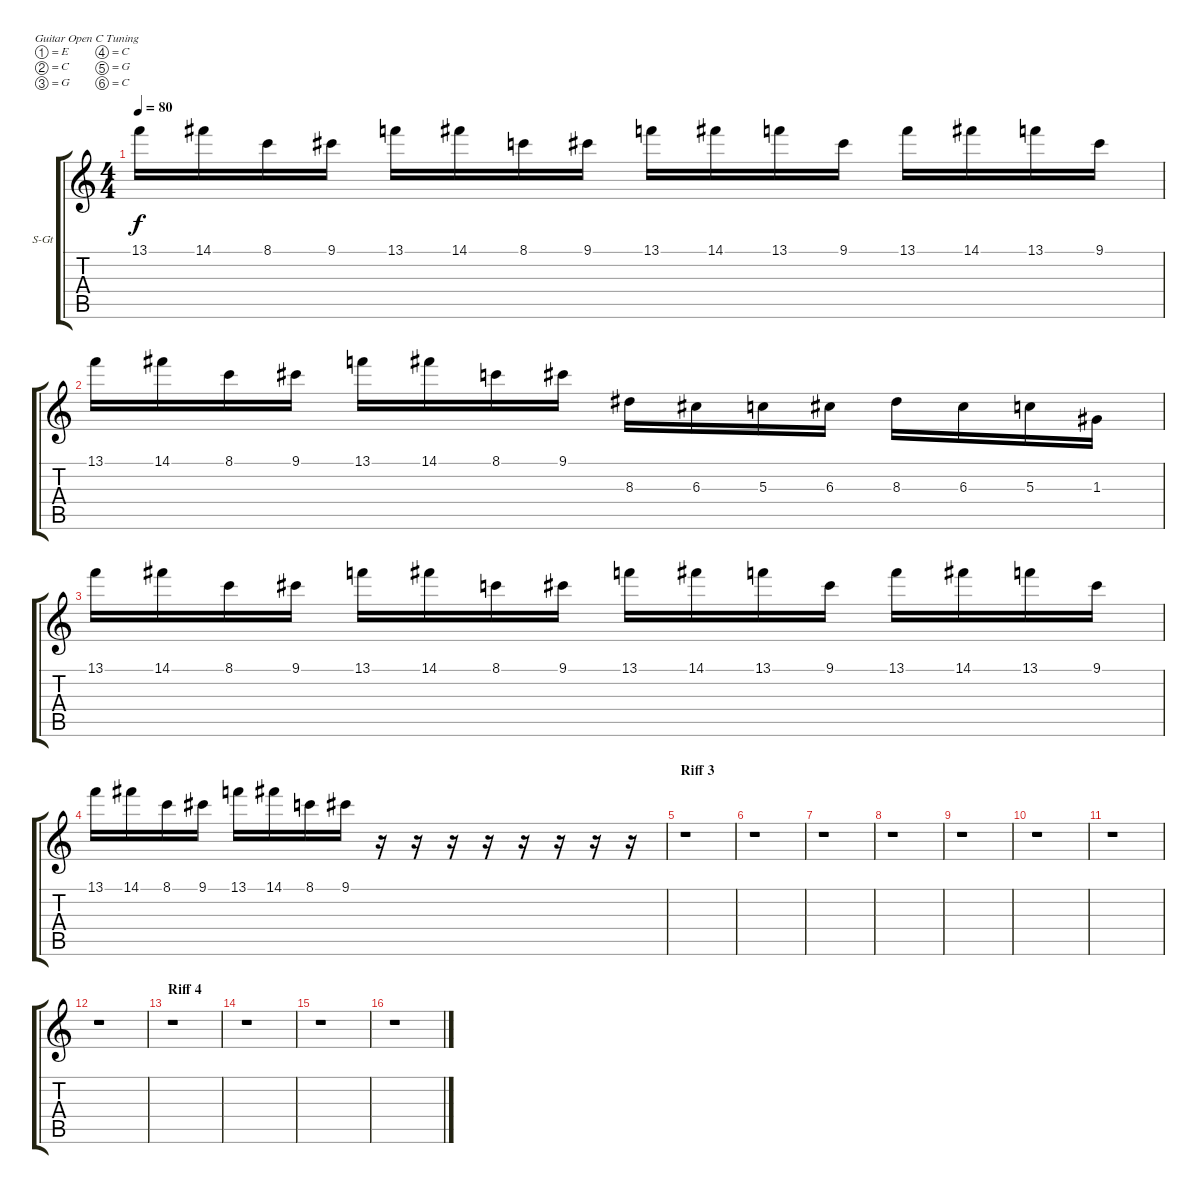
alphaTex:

\bracketExtendMode groupsimilarinstruments
\firstSystemTrackNameOrientation horizontal
\otherSystemsTrackNameOrientation horizontal
\track ("Keyboards" "S-Gt") {instrument brightacousticpiano}
\staff {score tabs}
\tuning (E4 C4 G3 C3 G2 C2)
\displaytranspose 12
\ts (4 4)
\tempo 80
\clef g2
\ks c
13.1.16{dy f} 14.1.16 8.1.16 9.1.16 13.1.16 14.1.16 8.1.16 9.1.16 13.1.16 14.1.16 13.1.16 9.1.16 13.1.16 14.1.16 13.1.16 9.1.16 |
13.1.16 14.1.16 8.1.16 9.1.16 13.1.16 14.1.16 8.1.16 9.1.16 8.3.16 6.3.16 5.3.16 6.3.16 8.3.16 6.3.16 5.3.16 1.3.16 |
13.1.16 14.1.16 8.1.16 9.1.16 13.1.16 14.1.16 8.1.16 9.1.16 13.1.16 14.1.16 13.1.16 9.1.16 13.1.16 14.1.16 13.1.16 9.1.16 |
13.1.16 14.1.16 8.1.16 9.1.16 13.1.16 14.1.16 8.1.16 9.1.16 r.16 r.16 r.16 r.16 r.16 r.16 r.16 r.16 |
\section ("" "Riff 3")
r.1 |
r.1 |
r.1 |
r.1 |
r.1 |
r.1 |
r.1 |
r.1 |
\section ("" "Riff 4")
r.1 |
r.1 |
r.1 |
r.1
